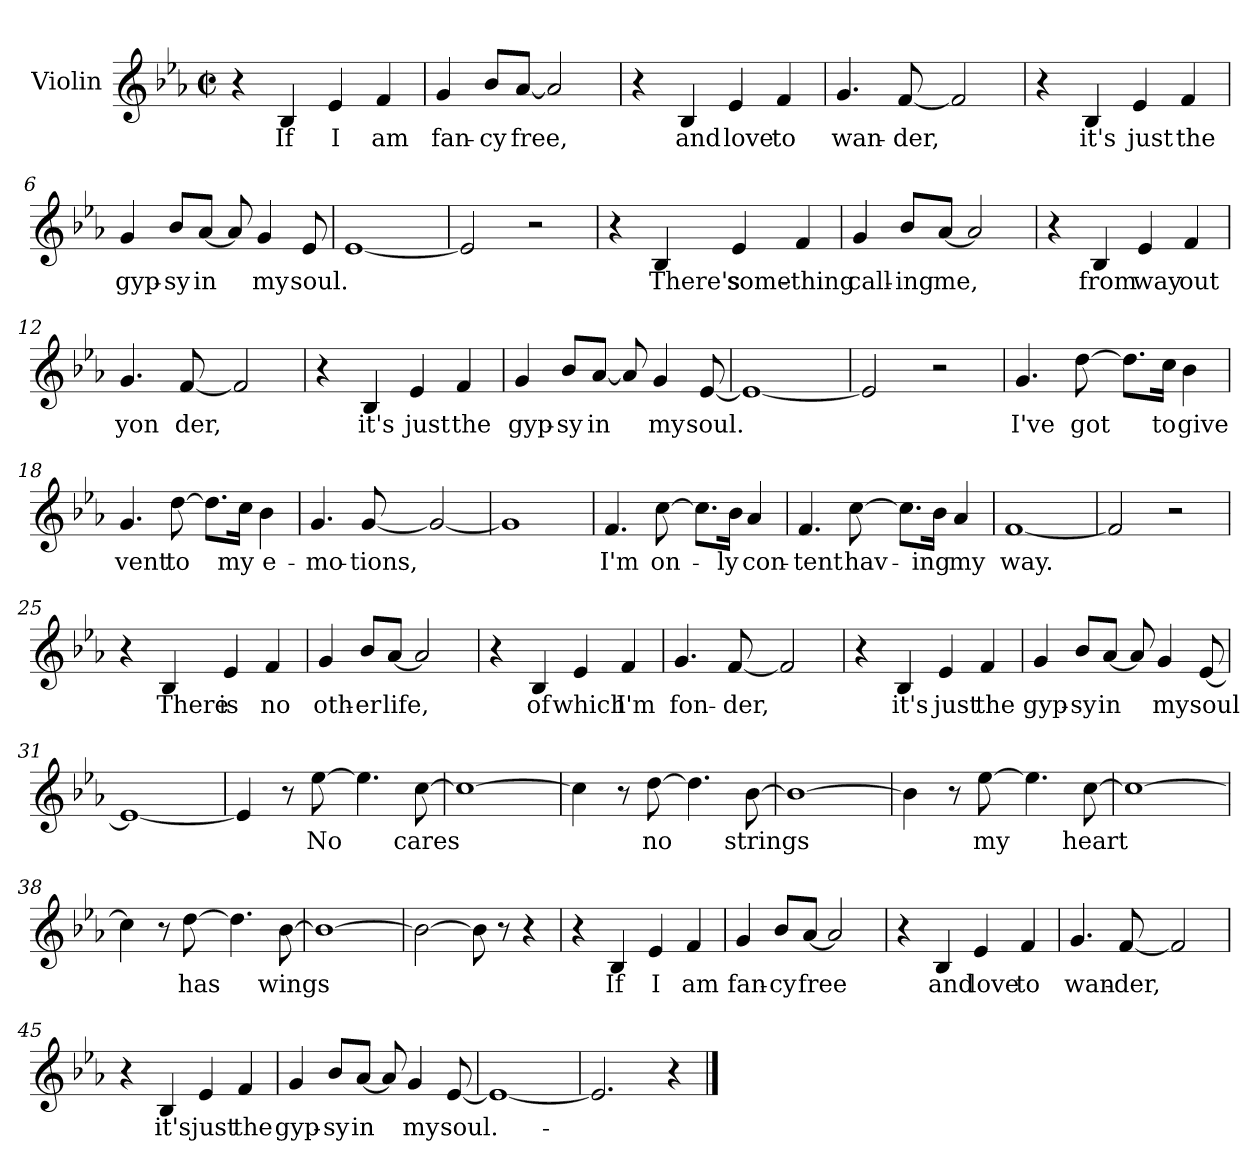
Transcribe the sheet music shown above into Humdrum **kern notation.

**kern	**text
*part1	*part1
*staff1	*staff1
*I"Violin	*
*I'Vln	*
*clefG2	*
*k[b-e-a-]	*
*E-:	*
*M2/2	*
*met(c|)	*
=1	=1
4r	.
4B-/	If
4e-/	I
4f/	am
=2	=2
4g/	fan-
8b-/L	-cy
[8a-/J	free,
2a-/]	.
=3	=3
4r	.
4B-/	and
4e-/	love
4f/	to
=4	=4
4.g/	wan-
[8f/	-der,
2f/]	.
=5	=5
4r	.
4B-/	it's
4e-/	just
4f/	the
=6	=6
4g/	gyp-
8b-/L	-sy
[8a-/J	in
8a-/]	.
4g/	my
8e-/	soul.
!!LO:LB:g=z
=7	=7
[1e-	.
=8	=8
2e-/]	.
2r	.
=9	=9
4r	.
4B-/	There's
4e-/	some-
4f/	-thing
=10	=10
4g/	call-
8b-/L	-ing
[8a-/J	me,
2a-/]	.
=11	=11
4r	.
4B-/	from
4e-/	way
4f/	out
=12	=12
4.g/	yon
[8f/	der,
2f/]	.
!!LO:LB:g=z
=13	=13
4r	.
4B-/	it's
4e-/	just
4f/	the
=14	=14
4g/	gyp-
8b-/L	-sy
[8a-/J	in
8a-/]	.
4g/	my
[8e-/	soul.
=15	=15
1e-_	.
=16	=16
2e-/]	.
2r	.
=17	=17
4.g/	I've
[8dd\	got
8.dd\L]	.
16cc\Jk	to
4b-\	give
=18	=18
4.g/	vent
[8dd\	to
8.dd\L]	.
16cc\Jk	my
4b-\	e-
!!LO:LB:g=z
=19	=19
4.g/	-mo-
[8g/	-tions,
2g/_	.
=20	=20
1g]	.
=21	=21
4.f/	I'm
[8cc\	on-
8.cc\L]	.
16b-\Jk	-ly
4a-/	con-
=22	=22
4.f/	-tent
[8cc\	hav-
8.cc\L]	.
16b-\Jk	-ing
4a-/	my
=23	=23
[1f	way.
=24	=24
2f/]	.
2r	.
!!LO:LB:g=z
=25	=25
4r	.
4B-/	There
4e-/	is
4f/	no
=26	=26
4g/	oth-
8b-/L	-er
[8a-/J	life,
2a-/]	.
=27	=27
4r	.
4B-/	of
4e-/	which
4f/	I'm
=28	=28
4.g/	fon-
[8f/	-der,
2f/]	.
=29	=29
4r	.
4B-/	it's
4e-/	just
4f/	the
=30	=30
4g/	gyp-
8b-/L	-sy
[8a-/J	in
8a-/]	.
4g/	my
[8e-/	soul
!!LO:LB:g=z
=31	=31
1e-_	.
=32	=32
4e-/]	.
8r	.
[8ee-\	No
4.ee-\]	.
[8cc\	cares
=33	=33
1cc_	.
=34	=34
4cc\]	.
8r	.
[8dd\	no
4.dd\]	.
[8b-\	strings
=35	=35
1b-_	.
=36	=36
4b-\]	.
8r	.
[8ee-\	my
4.ee-\]	.
[8cc\	heart
!!LO:LB:g=z
=37	=37
1cc_	.
=38	=38
4cc\]	.
8r	.
[8dd\	has
4.dd\]	.
[8b-\	wings
=39	=39
1b-_	.
=40	=40
2b-\_	.
8b-\]	.
8r	.
4r	.
=41	=41
4r	.
4B-/	If
4e-/	I
4f/	am
=42	=42
4g/	fan-
8b-/L	-cy
[8a-/J	free
2a-/]	.
!!LO:LB:g=z
=43	=43
4r	.
4B-/	and
4e-/	love
4f/	to
=44	=44
4.g/	wan-
[8f/	-der,
2f/]	.
=45	=45
4r	.
4B-/	it's
4e-/	just
4f/	the
=46	=46
4g/	gyp-
8b-/L	-sy
[8a-/J	in
8a-/]	.
4g/	my
[8e-/	soul.-
=47	=47
1e-_	.
=48	=48
2.e-/]	.
4r	.
==	==
*-	*-
